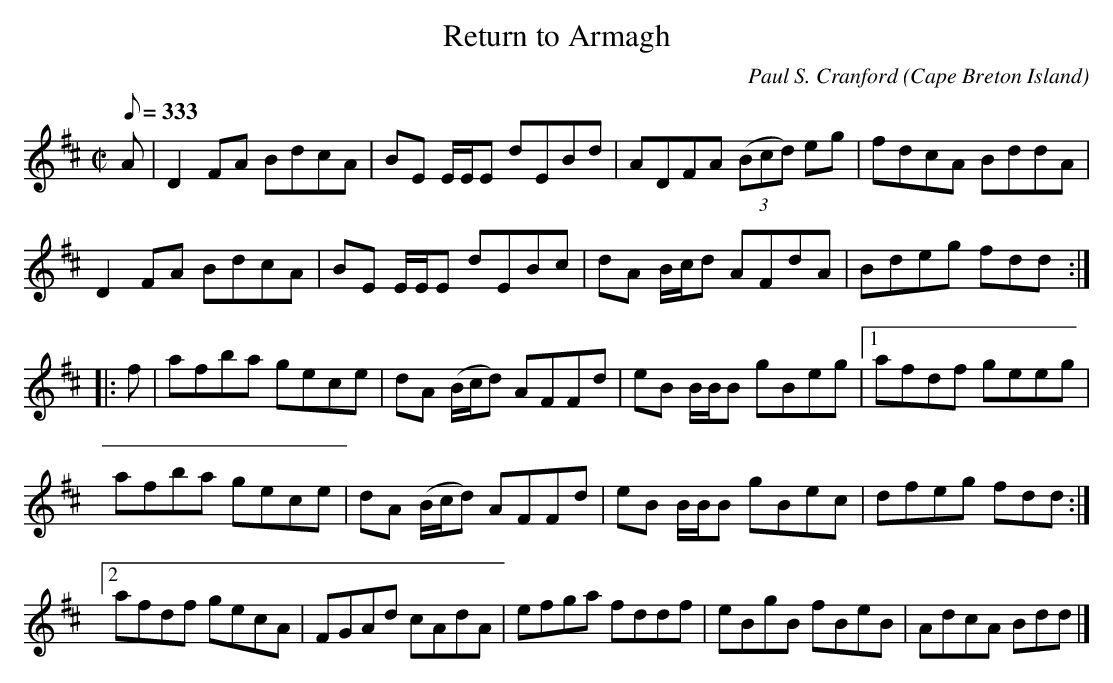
X:1
T:Return to Armagh
C:Paul S. Cranford
O:Cape Breton Island
L:1/8
Q:333
M:C|
K:D
A|D2 FA BdcA|BE E/E/E dEBd|ADFA (3(Bcd) eg|fdcA BddA|
D2 FA BdcA|BE E/E/E dEBc|dA B/c/d AFdA|Bdeg fdd:|
|:f|afba gece|dA (B/c/d) AFFd|eB  B/B/B gBeg|[1afdf geeg|
afba gece|dA (B/c/d) AFFd|eB B/B/B gBec|dfeg fdd:|
[2afdf gecA|FGAd cAdA|efga fddf|eBgB fBeB|AdcA Bdd|]
